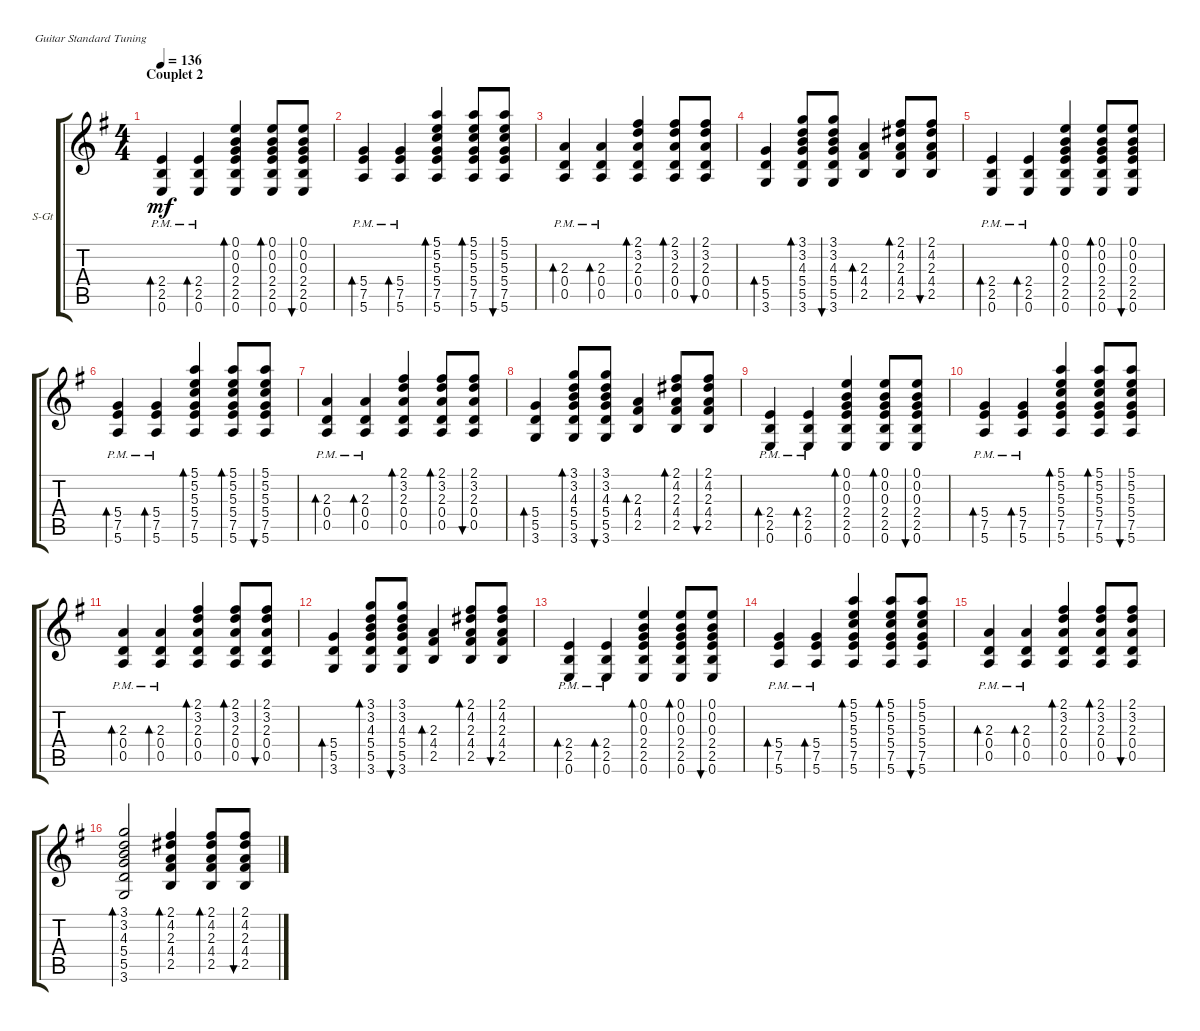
\defaultSystemsLayout 4
\bracketExtendMode groupsimilarinstruments
\firstSystemTrackNameOrientation horizontal
\otherSystemsTrackNameOrientation horizontal
\track ("Steel Guitar" "S-Gt") {instrument acousticguitarsteel}
\staff {score tabs}
\tuning (E4 B3 G3 D3 A2 E2)
\ts (4 4)
\section ("" "Couplet 2")
\tempo 136
\clef g2
\ks eminor
(0.6{pm} 2.5{pm} 2.4{pm}).4{bd 30 dy mf} (0.6{pm} 2.5{pm} 2.4{pm}).4{bd 30} (0.6 2.5 2.4 0.3 0.2 0.1).4{bd 30} (0.6 2.5 2.4 0.3 0.2 0.1).8{bd 30} (0.6 2.5 2.4 0.3 0.2 0.1).8{bu 30} |
(5.6{pm} 7.5{pm} 5.4{pm}).4{bd 30} (5.6{pm} 7.5{pm} 5.4{pm}).4{bd 30} (5.6 7.5 5.4 5.3 5.2 5.1).4{bd 30} (5.6 7.5 5.4 5.3 5.2 5.1).8{bd 30} (5.6 7.5 5.4 5.3 5.2 5.1).8{bu 30} |
(0.5{pm} 0.4{pm} 2.3{pm}).4{bd 30} (0.5{pm} 0.4{pm} 2.3{pm}).4{bd 30} (0.5 0.4 2.3 3.2 2.1).4{bd 30} (0.5 0.4 2.3 3.2 2.1).8{bd 30} (0.5 0.4 2.3 3.2 2.1).8{bu 30} |
(3.6 5.5 5.4).4{bd 30} (3.6 5.5 5.4 4.3 3.2 3.1).8{bd 30} (3.6 5.5 5.4 4.3 3.2 3.1).8{bu 30} (2.5 4.4 2.3).4{bd 30} (2.5 4.4 2.3 4.2 2.1).8{bd 30} (2.5 4.4 2.3 4.2 2.1).8{bu 30} |
(0.6{pm} 2.5{pm} 2.4{pm}).4{bd 30} (0.6{pm} 2.5{pm} 2.4{pm}).4{bd 30} (0.6 2.5 2.4 0.3 0.2 0.1).4{bd 30} (0.6 2.5 2.4 0.3 0.2 0.1).8{bd 30} (0.6 2.5 2.4 0.3 0.2 0.1).8{bu 30} |
(5.6{pm} 7.5{pm} 5.4{pm}).4{bd 30} (5.6{pm} 7.5{pm} 5.4{pm}).4{bd 30} (5.6 7.5 5.4 5.3 5.2 5.1).4{bd 30} (5.6 7.5 5.4 5.3 5.2 5.1).8{bd 30} (5.6 7.5 5.4 5.3 5.2 5.1).8{bu 30} |
(0.5{pm} 0.4{pm} 2.3{pm}).4{bd 30} (0.5{pm} 0.4{pm} 2.3{pm}).4{bd 30} (0.5 0.4 2.3 3.2 2.1).4{bd 30} (0.5 0.4 2.3 3.2 2.1).8{bd 30} (0.5 0.4 2.3 3.2 2.1).8{bu 30} |
(3.6 5.5 5.4).4{bd 30} (3.6 5.5 5.4 4.3 3.2 3.1).8{bd 30} (3.6 5.5 5.4 4.3 3.2 3.1).8{bu 30} (2.5 4.4 2.3).4{bd 30} (2.5 4.4 2.3 4.2 2.1).8{bd 30} (2.5 4.4 2.3 4.2 2.1).8{bu 30} |
(0.6{pm} 2.5{pm} 2.4{pm}).4{bd 30} (0.6{pm} 2.5{pm} 2.4{pm}).4{bd 30} (0.6 2.5 2.4 0.3 0.2 0.1).4{bd 30} (0.6 2.5 2.4 0.3 0.2 0.1).8{bd 30} (0.6 2.5 2.4 0.3 0.2 0.1).8{bu 30} |
(5.6{pm} 7.5{pm} 5.4{pm}).4{bd 30} (5.6{pm} 7.5{pm} 5.4{pm}).4{bd 30} (5.6 7.5 5.4 5.3 5.2 5.1).4{bd 30} (5.6 7.5 5.4 5.3 5.2 5.1).8{bd 30} (5.6 7.5 5.4 5.3 5.2 5.1).8{bu 30} |
(0.5{pm} 0.4{pm} 2.3{pm}).4{bd 30} (0.5{pm} 0.4{pm} 2.3{pm}).4{bd 30} (0.5 0.4 2.3 3.2 2.1).4{bd 30} (0.5 0.4 2.3 3.2 2.1).8{bd 30} (0.5 0.4 2.3 3.2 2.1).8{bu 30} |
(3.6 5.5 5.4).4{bd 30} (3.6 5.5 5.4 4.3 3.2 3.1).8{bd 30} (3.6 5.5 5.4 4.3 3.2 3.1).8{bu 30} (2.5 4.4 2.3).4{bd 30} (2.5 4.4 2.3 4.2 2.1).8{bd 30} (2.5 4.4 2.3 4.2 2.1).8{bu 30} |
(0.6{pm} 2.5{pm} 2.4{pm}).4{bd 30} (0.6{pm} 2.5{pm} 2.4{pm}).4{bd 30} (0.6 2.5 2.4 0.3 0.2 0.1).4{bd 30} (0.6 2.5 2.4 0.3 0.2 0.1).8{bd 30} (0.6 2.5 2.4 0.3 0.2 0.1).8{bu 30} |
(5.6{pm} 7.5{pm} 5.4{pm}).4{bd 30} (5.6{pm} 7.5{pm} 5.4{pm}).4{bd 30} (5.6 7.5 5.4 5.3 5.2 5.1).4{bd 30} (5.6 7.5 5.4 5.3 5.2 5.1).8{bd 30} (5.6 7.5 5.4 5.3 5.2 5.1).8{bu 30} |
(0.5{pm} 0.4{pm} 2.3{pm}).4{bd 30} (0.5{pm} 0.4{pm} 2.3{pm}).4{bd 30} (0.5 0.4 2.3 3.2 2.1).4{bd 30} (0.5 0.4 2.3 3.2 2.1).8{bd 30} (0.5 0.4 2.3 3.2 2.1).8{bu 30} |
(3.6 5.5 5.4 4.3 3.2 3.1).2{bd 30} (2.5 4.4 2.3 4.2 2.1).4{bd 30} (2.5 4.4 2.3 4.2 2.1).8{bd 30} (2.5 4.4 2.3 4.2 2.1).8{bu 30}
